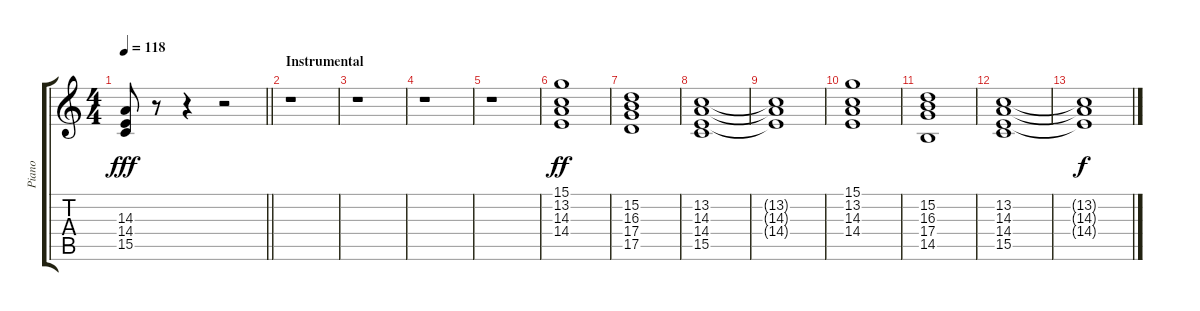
\track ("Piano" "Piano") {instrument acousticgrandpiano}
\staff {score tabs}
\tuning (E4 B3 G3 D3 A2 E2) {hide}
\ts (4 4)
\tempo 118
\clef g2
\barLineRight lightlight
\ks c
(14.3{t} 14.4{t} 15.5{t}).8{dy fff} r.8 r.4 r.2 |
\section ("" "Instrumental")
r.1 |
r.1 |
r.1 |
r.1 |
(15.1 13.2 14.3 14.4).1{dy ff} |
(15.2 16.3 17.4 17.5).1 |
(13.2 14.3 14.4 15.5).1 |
(13.2{t} 14.3{t} 14.4{t}).1 |
(15.1 13.2 14.3 14.4).1 |
(15.2 16.3 17.4 14.5).1 |
(13.2 14.3 14.4 15.5).1 |
(13.2{t} 14.3{t} 14.4{t}).1{dy f}
